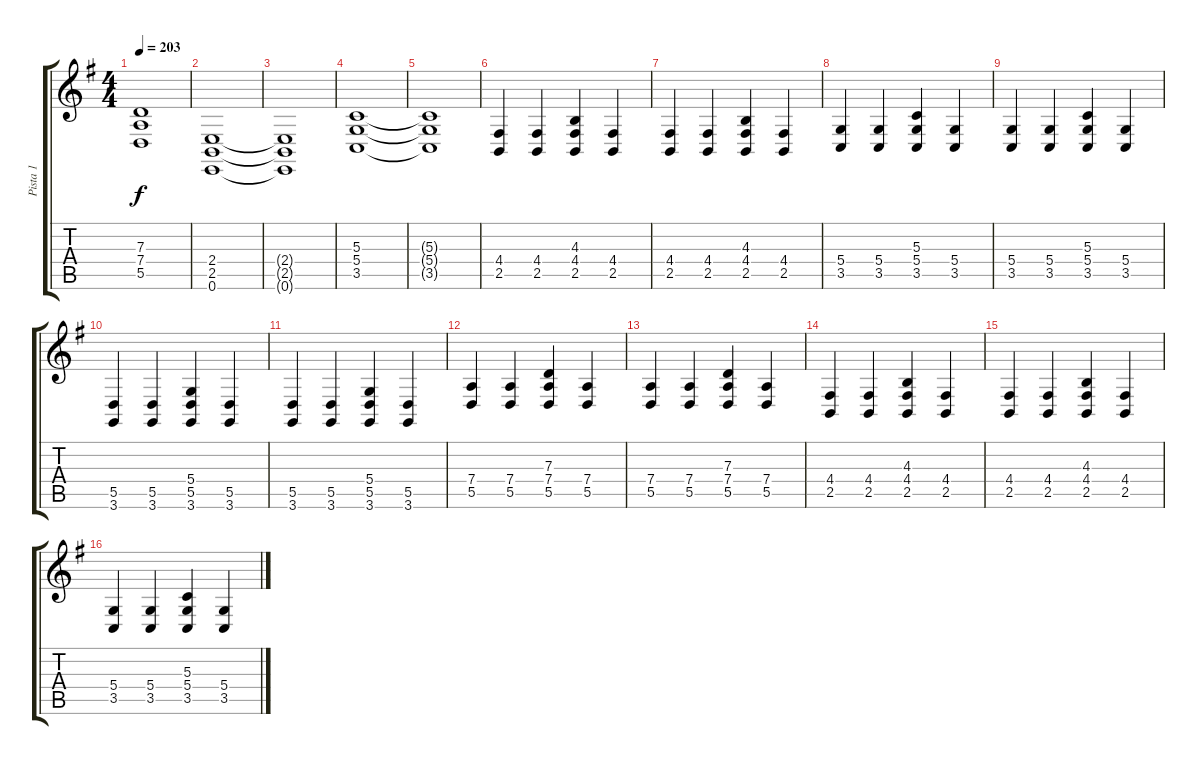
\track ("Pista 1" "Pista 1") {instrument acousticgrandpiano}
\staff {score tabs}
\tuning (E4 B3 G3 D3 A2 E2) {hide}
\ts (4 4)
\tempo 203
\clef g2
\ks g
(7.3{t} 7.4{t} 5.5{t}).1{dy f} |
(2.4 2.5 0.6).1 |
(2.4{t} 2.5{t} 0.6{t}).1 |
(5.3 5.4 3.5).1 |
(5.3{t} 5.4{t} 3.5{t}).1 |
(4.4 2.5).4 (4.4 2.5).4 (4.3 4.4 2.5).4 (4.4 2.5).4 |
(4.4 2.5).4 (4.4 2.5).4 (4.3 4.4 2.5).4 (4.4 2.5).4 |
(5.4 3.5).4 (5.4 3.5).4 (5.3 5.4 3.5).4 (5.4 3.5).4 |
(5.4 3.5).4 (5.4 3.5).4 (5.3 5.4 3.5).4 (5.4 3.5).4 |
(5.5 3.6).4 (5.5 3.6).4 (5.4 5.5 3.6).4 (5.5 3.6).4 |
(5.5 3.6).4 (5.5 3.6).4 (5.4 5.5 3.6).4 (5.5 3.6).4 |
(7.4 5.5).4 (7.4 5.5).4 (7.3 7.4 5.5).4 (7.4 5.5).4 |
(7.4 5.5).4 (7.4 5.5).4 (7.3 7.4 5.5).4 (7.4 5.5).4 |
(4.4 2.5).4 (4.4 2.5).4 (4.3 4.4 2.5).4 (4.4 2.5).4 |
(4.4 2.5).4 (4.4 2.5).4 (4.3 4.4 2.5).4 (4.4 2.5).4 |
(5.4 3.5).4 (5.4 3.5).4 (5.3 5.4 3.5).4 (5.4 3.5).4
